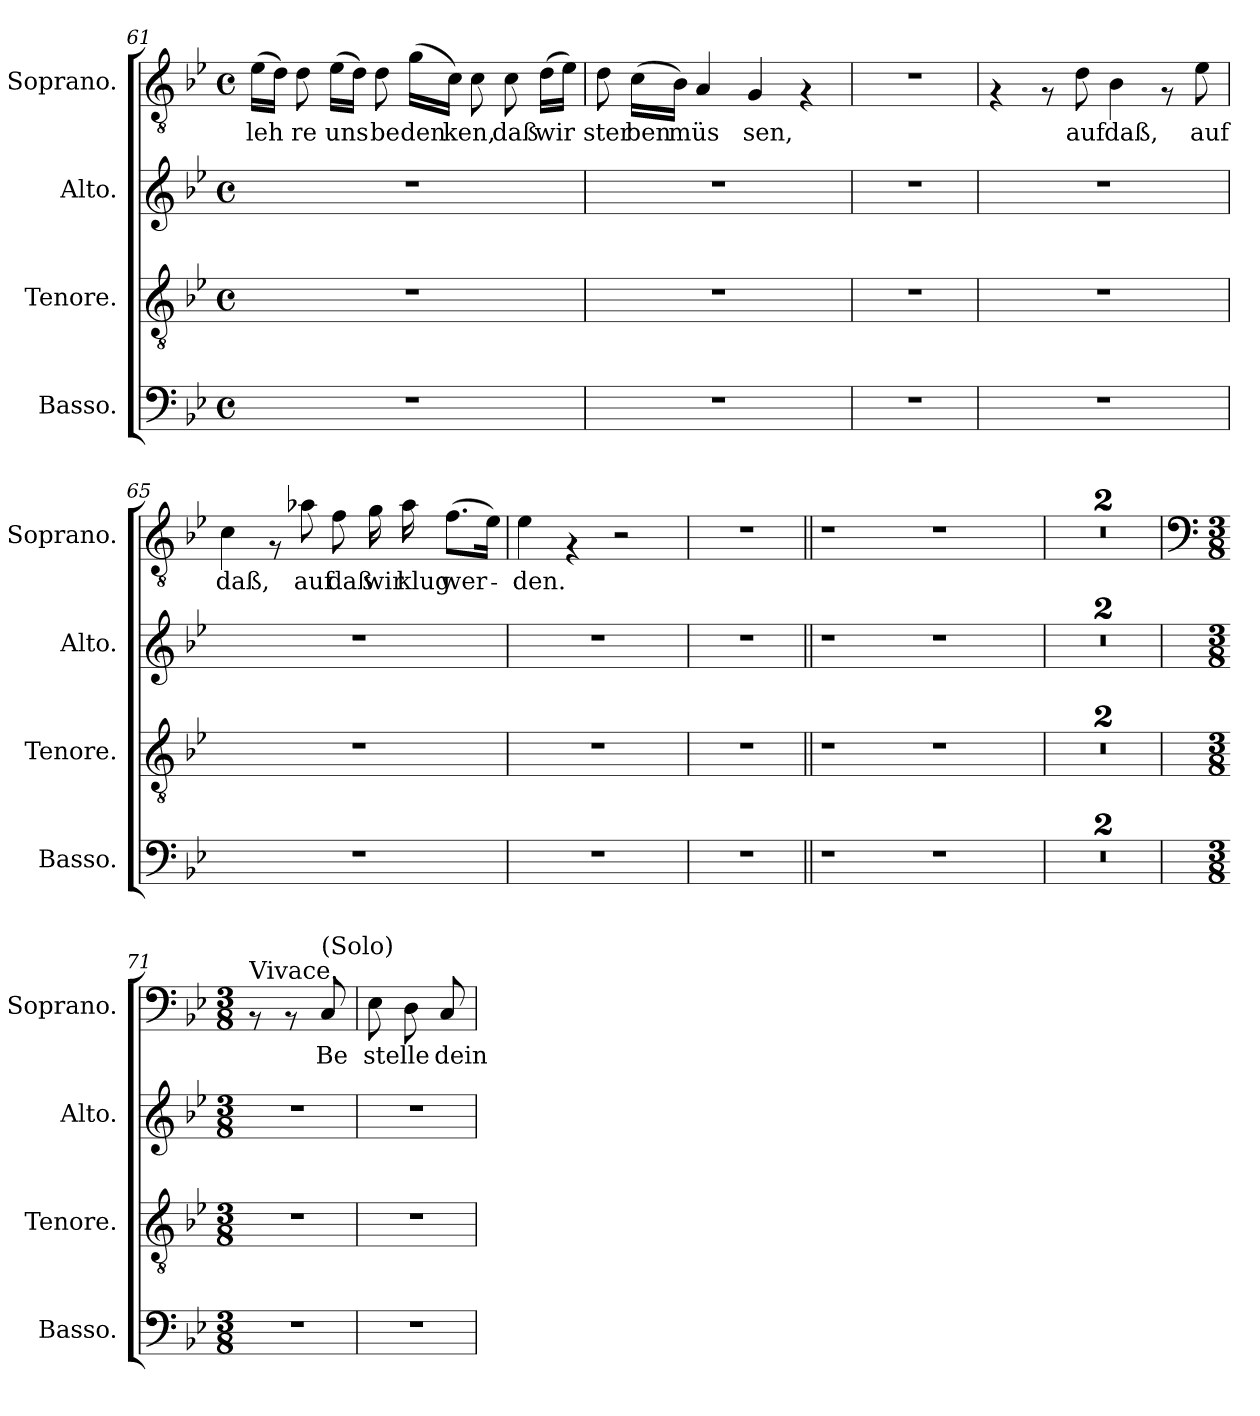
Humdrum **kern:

**kern	**kern	**kern	**kern	**text
*part4	*part3	*part2	*part1	*part1
*staff4	*staff3	*staff2	*staff1	*staff1
*I"Basso.	*I"Tenore.	*I"Alto.	*I"Soprano.	*
*I'Basso.	*I'Tenore.	*I'Alto.	*I'Soprano.	*
*clefF4	*clefGv2	*clefG2	*clefGv2	*
*k[b-e-]	*k[b-e-]	*k[b-e-]	*k[b-e-]	*
*B-:	*B-:	*B-:	*B-:	*
*M4/4	*M4/4	*M4/4	*M4/4	*
*met(c)	*met(c)	*met(c)	*met(c)	*
=61	=61	=61	=61	=61
!	!	!	!	!LO:LY:b
1r	1r	1r	(>16e-\LL	leh
.	.	.	16d\JJ)	.
!	!	!	!	!LO:LY:b
.	.	.	8d\	re
!	!	!	!	!LO:LY:b
.	.	.	(>16e-\LL	uns
.	.	.	16d\JJ)	.
!	!	!	!	!LO:LY:b
.	.	.	8d\	be
!	!	!	!	!LO:LY:b
.	.	.	(>16g\LL	den
!	!	!	!	!LO:LY:b
.	.	.	16c\JJ)	ken,
.	.	.	8c\	.
!	!	!	!	!LO:LY:b
.	.	.	8c\	daß
!	!	!	!	!LO:LY:b
.	.	.	(>16d\LL	wir
.	.	.	16e-\JJ)	.
=62	=62	=62	=62	=62
!	!	!	!	!LO:LY:b
1r	1r	1r	8d\	ster
!	!	!	!	!LO:LY:b
.	.	.	(>16c\LL	ben
!	!	!	!	!LO:LY:b
.	.	.	16B-\JJ)	müs
.	.	.	4A/	.
!	!	!	!	!LO:LY:b
.	.	.	4G/	sen,
.	.	.	4rF	.
=63	=63	=63	=63	=63
1r	1r	1r	1r	.
!!LO:LB:g=z
=64	=64	=64	=64	=64
1r	1r	1r	4rF	.
.	.	.	8rF	.
!	!	!	!	!LO:LY:b
.	.	.	8d\	auf
!	!	!	!	!LO:LY:b
.	.	.	4B-\	daß,
.	.	.	8rF	.
!	!	!	!	!LO:LY:b
.	.	.	8e-\	auf
=65	=65	=65	=65	=65
!	!	!	!	!LO:LY:b
1r	1r	1r	4c\	daß,
.	.	.	8rF	.
!	!	!	!	!LO:LY:b
.	.	.	8a-X\	auf
!	!	!	!	!LO:LY:b
.	.	.	8f\	daß
!	!	!	!	!LO:LY:b
.	.	.	16g\	wir
!	!	!	!	!LO:LY:b
.	.	.	16a-\	klug
!	!	!	!	!LO:LY:b
.	.	.	(>8.f\L	wer-
.	.	.	16e-\Jk)	.
=66	=66	=66	=66	=66
!	!	!	!	!LO:LY:b
1r	1r	1r	4e-\	-den.
.	.	.	4rF	.
.	.	.	2r	.
=67	=67	=67	=67	=67
1r	1r	1r	1r	.
=68||	=68||	=68||	=68||	=68||
1r	1r	1r	1r	.
1r	1r	1r	1r	.
=69	=69	=69	=69	=69
1r	1r	1r	1r	.
=70	=70	=70	=70	=70
1r	1r	1r	1r	.
!!LO:LB:g=z
=71	=71	=71	=71	=71
*	*	*	*clefF4	*
*M3/8	*M3/8	*M3/8	*M3/8	*
!	!	!	!LO:TX:a:t=Vivace.	!
4.r	4.r	4.r	8rAA	.
.	.	.	8rAA	.
!	!	!	!LO:TX:a:t=(Solo)	!
!	!	!	!	!LO:LY:b
.	.	.	8C/	Be
=72	=72	=72	=72	=72
!	!	!	!	!LO:LY:b
4.r	4.r	4.r	8E-\	stelle
.	.	.	8D\	.
!	!	!	!	!LO:LY:b
.	.	.	8C/	dein
=	=	=	=	=
*-	*-	*-	*-	*-
